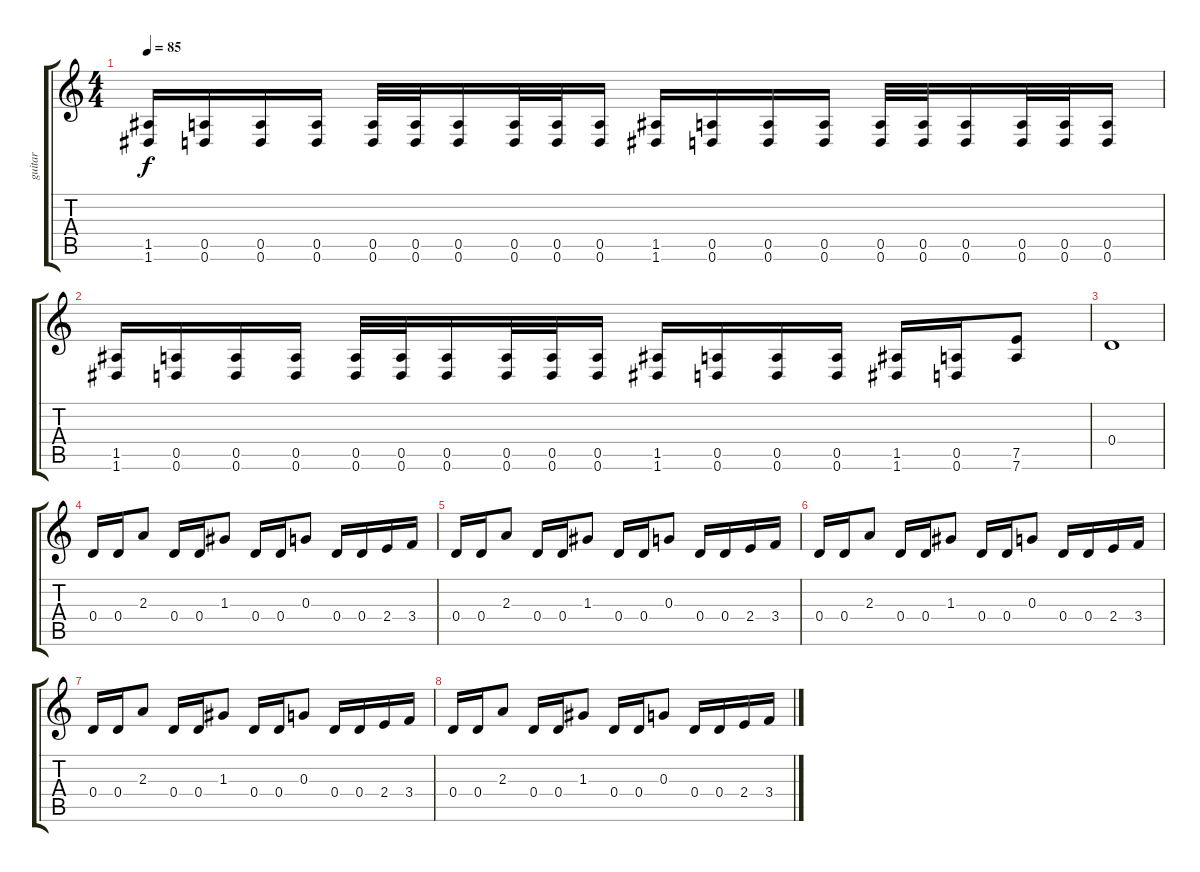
\track ("guitar" "guitar") {instrument overdrivenguitar}
\staff {score tabs}
\tuning (E4 B3 G3 D3 A2 D2) {hide}
\ts (4 4)
\tempo 85
\clef g2
\ks c
(1.5 1.6).16{dy f} (0.5 0.6).16 (0.5 0.6).16 (0.5 0.6).16 (0.5 0.6).32 (0.5 0.6).32 (0.5 0.6).16 (0.5 0.6).32 (0.5 0.6).32 (0.5 0.6).16 (1.5 1.6).16 (0.5 0.6).16 (0.5 0.6).16 (0.5 0.6).16 (0.5 0.6).32 (0.5 0.6).32 (0.5 0.6).16 (0.5 0.6).32 (0.5 0.6).32 (0.5 0.6).16 |
(1.5 1.6).16 (0.5 0.6).16 (0.5 0.6).16 (0.5 0.6).16 (0.5 0.6).32 (0.5 0.6).32 (0.5 0.6).16 (0.5 0.6).32 (0.5 0.6).32 (0.5 0.6).16 (1.5 1.6).16 (0.5 0.6).16 (0.5 0.6).16 (0.5 0.6).16 (1.5 1.6).16 (0.5 0.6).16 (7.5 7.6).8 |
0.4.1 |
0.4.16 0.4.16 2.3.8 0.4.16 0.4.16 1.3.8 0.4.16 0.4.16 0.3.8 0.4.16 0.4.16 2.4.16 3.4.16 |
0.4.16 0.4.16 2.3.8 0.4.16 0.4.16 1.3.8 0.4.16 0.4.16 0.3.8 0.4.16 0.4.16 2.4.16 3.4.16 |
0.4.16 0.4.16 2.3.8 0.4.16 0.4.16 1.3.8 0.4.16 0.4.16 0.3.8 0.4.16 0.4.16 2.4.16 3.4.16 |
0.4.16 0.4.16 2.3.8 0.4.16 0.4.16 1.3.8 0.4.16 0.4.16 0.3.8 0.4.16 0.4.16 2.4.16 3.4.16 |
0.4.16 0.4.16 2.3.8 0.4.16 0.4.16 1.3.8 0.4.16 0.4.16 0.3.8 0.4.16 0.4.16 2.4.16 3.4.16
